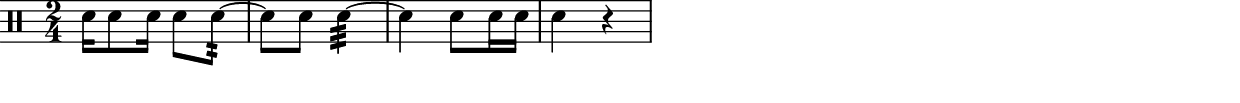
%% Generated by lilypond-book.py
%% Options: [exampleindent=10.16\mm,indent=0\mm,line-width=160\mm,quote]
\include "lilypond-book-preamble.ly"


% ****************************************************************
% Start cut-&-pastable-section
% ****************************************************************



\paper {
  indent = 0\mm
  line-width = 160\mm
  % offset the left padding, also add 1mm as lilypond creates cropped
  % images with a little space on the right
  line-width = #(- line-width (* mm  3.000000) (* mm 1))
  line-width = 160\mm - 2.0 * 10.16\mm
  % offset the left padding, also add 1mm as lilypond creates cropped
  % images with a little space on the right
  line-width = #(- line-width (* mm  3.000000) (* mm 1))
}

\layout {
  
}





% ****************************************************************
% ly snippet:
% ****************************************************************
\sourcefileline 143
\drums {
  \time 2/4
  sn16 sn8 sn16 sn8 sn8:32 ~
  sn8 sn8 sn4:32 ~
  sn4 sn8 sn16 sn16
  sn4 r4
}



% ****************************************************************
% end ly snippet
% ****************************************************************
